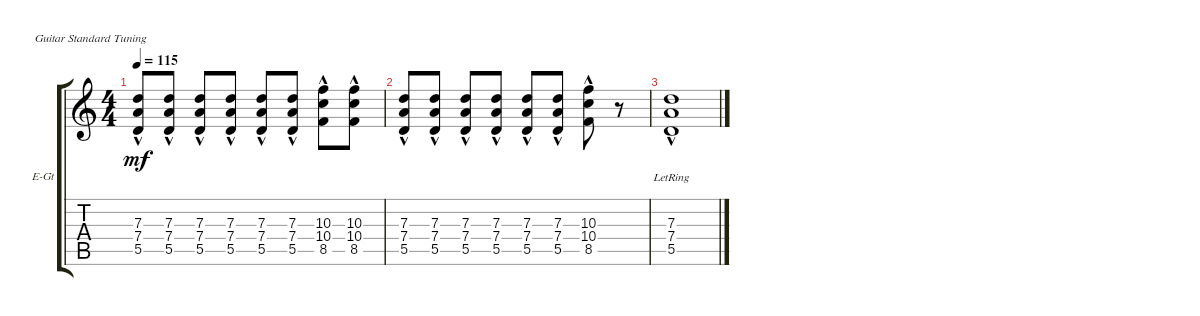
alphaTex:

\defaultSystemsLayout 4
\bracketExtendMode groupsimilarinstruments
\firstSystemTrackNameOrientation horizontal
\otherSystemsTrackNameOrientation horizontal
\track ("Г.Каспарян Overdrive" "E-Gt") {instrument distortionguitar}
\staff {score tabs}
\tuning (E4 B3 G3 D3 A2 E2)
\ts (4 4)
\tempo 115
\clef g2
\scale
0.333333
\ks c
(5.5{hac} 7.4{hac} 7.3{hac}).8{dy mf} (5.5{hac} 7.4{hac} 7.3{hac}).8 (5.5{hac} 7.4{hac} 7.3{hac}).8 (5.5{hac} 7.4{hac} 7.3{hac}).8 (5.5{hac} 7.4{hac} 7.3{hac}).8 (5.5{hac} 7.4{hac} 7.3{hac}).8 (8.5{hac} 10.4{hac} 10.3{hac}).8 (8.5{hac} 10.4{hac} 10.3{hac}).8 |
\scale
0.333333 (5.5{hac} 7.4{hac} 7.3{hac}).8 (5.5{hac} 7.4{hac} 7.3{hac}).8 (5.5{hac} 7.4{hac} 7.3{hac}).8 (5.5{hac} 7.4{hac} 7.3{hac}).8 (5.5{hac} 7.4{hac} 7.3{hac}).8 (5.5{hac} 7.4{hac} 7.3{hac}).8 (8.5{hac} 10.4{hac} 10.3{hac}).8 r.8 |
(5.5{hac lr} 7.4{hac lr} 7.3{hac lr}).1
